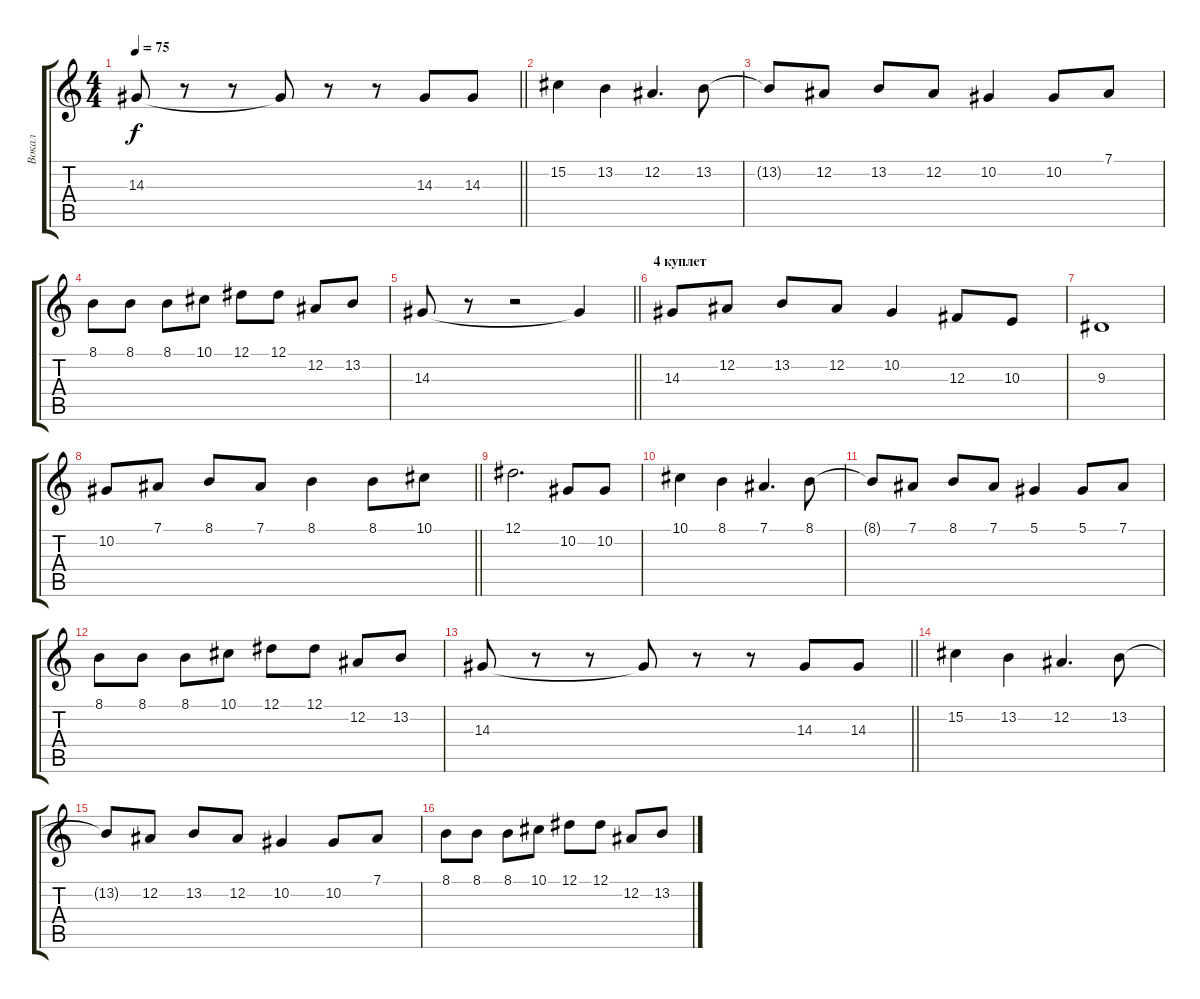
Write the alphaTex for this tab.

\track ("Вокал" "Вокал") {mute instrument lead6voice}
\staff {score tabs}
\tuning (Eb4 Bb3 Gb3 Db3 Ab2 Eb2) {hide}
\ts (4 4)
\tempo 75
\clef g2
\barLineRight lightlight
\ks c
14.3.8{dy f} r.8 r.8 14.3{t}.8 r.8 r.8 14.3.8 14.3.8 |
15.2.4 13.2.4 12.2.4{d} 13.2.8 |
13.2{t}.8 12.2.8 13.2.8 12.2.8 10.2.4 10.2.8 7.1.8 |
8.1.8 8.1.8 8.1.8 10.1.8 12.1.8 12.1.8 12.2.8 13.2.8 |
\barLineRight lightlight
14.3.8 r.8 r.2 14.3{t}.4 |
\section ("" "4 куплет")
14.3.8 12.2.8 13.2.8 12.2.8 10.2.4 12.3.8 10.3.8 |
9.3.1 |
\barLineRight lightlight
10.2.8 7.1.8 8.1.8 7.1.8 8.1.4 8.1.8 10.1.8 |
12.1.2{d} 10.2.8 10.2.8 |
10.1.4 8.1.4 7.1.4{d} 8.1.8 |
8.1{t}.8 7.1.8 8.1.8 7.1.8 5.1.4 5.1.8 7.1.8 |
8.1.8 8.1.8 8.1.8 10.1.8 12.1.8 12.1.8 12.2.8 13.2.8 |
\barLineRight lightlight
14.3.8 r.8 r.8 14.3{t}.8 r.8 r.8 14.3.8 14.3.8 |
15.2.4 13.2.4 12.2.4{d} 13.2.8 |
13.2{t}.8 12.2.8 13.2.8 12.2.8 10.2.4 10.2.8 7.1.8 |
8.1.8 8.1.8 8.1.8 10.1.8 12.1.8 12.1.8 12.2.8 13.2.8
